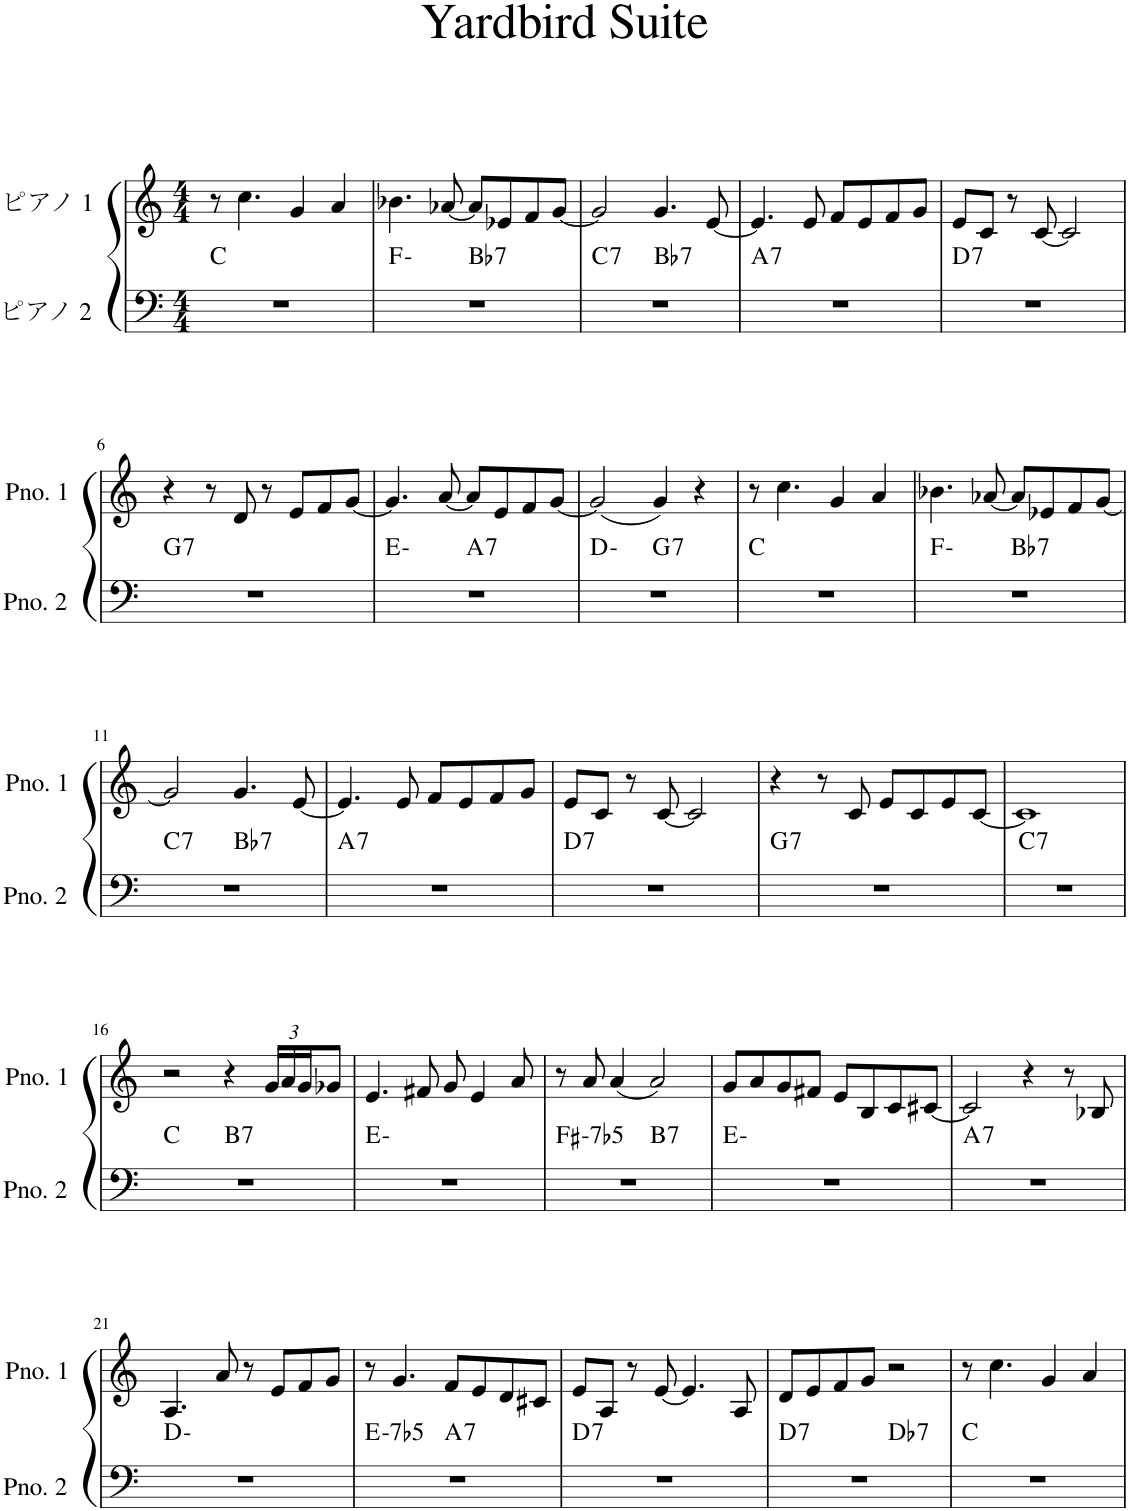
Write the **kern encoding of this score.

**kern	**harte	**kern
*part2	*part2	*part1
*staff2	*	*staff1
*I"ピアノ 2	*	*I"ピアノ 1
*clefF4	*	*clefG2
*k[]	*	*k[]
*M4/4	*	*M4/4
=1	=1	=1
1r	C:maj	8r
.	.	4.cc\
.	.	4g/
.	.	4a/
=2	=2	=2
*^	*	*
1r	2ryy	F:min	4.b-X\
.	.	.	[8a-X/
!	!	!LO:H:kt=7	!
.	2ryy	Bb:7	8a-/L]
.	.	.	8e-X/
.	.	.	8f/
.	.	.	[8g/J
=3	=3	=3	=3
!	!	!LO:H:kt=7	!
1r	2ryy	C:7	2g/]
!	!	!LO:H:kt=7	!
.	2ryy	Bb:7	4.g/
.	.	.	[8e/
=4	=4	=4	=4
!	!	!LO:H:kt=7	!
*v	*v	*	*
1r	A:7	4.e/]
.	.	8e/
.	.	8f/L
.	.	8e/
.	.	8f/
.	.	8g/J
=5	=5	=5
!	!LO:H:kt=7	!
1r	D:7	8e/L
.	.	8c/J
.	.	8r
.	.	[8c/
.	.	2c/]
!!LO:LB:g=z
=6	=6	=6
!	!LO:H:kt=7	!
1r	G:7	4r
.	.	8r
.	.	8d/
.	.	8r
.	.	8e/L
.	.	8f/
.	.	[8g/J
=7	=7	=7
*^	*	*
1r	2ryy	E:min	4.g/]
.	.	.	[8a/
!	!	!LO:H:kt=7	!
.	2ryy	A:7	8a/L]
.	.	.	8e/
.	.	.	8f/
.	.	.	[8g/J
=8	=8	=8	=8
1r	2ryy	D:min	(2g/]
!	!	!LO:H:kt=7	!
.	2ryy	G:7	4g/)
.	.	.	4r
*v	*v	*	*
=9	=9	=9
1r	C:maj	8r
.	.	4.cc\
.	.	4g/
.	.	4a/
=10	=10	=10
*^	*	*
1r	2ryy	F:min	4.b-X\
.	.	.	[8a-X/
!	!	!LO:H:kt=7	!
.	2ryy	Bb:7	8a-/L]
.	.	.	8e-X/
.	.	.	8f/
.	.	.	[8g/J
!!LO:LB:g=z
=11	=11	=11	=11
!	!	!LO:H:kt=7	!
1r	2ryy	C:7	2g/]
!	!	!LO:H:kt=7	!
.	2ryy	Bb:7	4.g/
.	.	.	[8e/
=12	=12	=12	=12
!	!	!LO:H:kt=7	!
*v	*v	*	*
1r	A:7	4.e/]
.	.	8e/
.	.	8f/L
.	.	8e/
.	.	8f/
.	.	8g/J
=13	=13	=13
!	!LO:H:kt=7	!
1r	D:7	8e/L
.	.	8c/J
.	.	8r
.	.	[8c/
.	.	2c/]
=14	=14	=14
!	!LO:H:kt=7	!
1r	G:7	4r
.	.	8r
.	.	8c/
.	.	8e/L
.	.	8c/
.	.	8e/
.	.	[8c/J
=15	=15	=15
!	!LO:H:kt=7	!
1r	C:7	1c]
!!LO:LB:g=z
=16	=16	=16
*^	*	*
1r	2ryy	C:maj	2r
!	!	!LO:H:kt=7	!
.	2ryy	B:7	4r
*	*	*	*Xbrackettup
.	.	.	24g/LL
.	.	.	24a/
.	.	.	24g/J
.	.	.	8g-X/J
*v	*v	*	*
=17	=17	=17
1r	E:min	4.e/
.	.	8f#X/
.	.	8g/
.	.	4e/
.	.	8a/
=18	=18	=18
!	!LO:H:kt=-7b5	!
*^	*	*
1r	2ryy	F#:hdim7	8r
.	.	.	8a/
.	.	.	(4a/
!	!	!LO:H:kt=7	!
.	2ryy	B:7	2a/)
*v	*v	*	*
=19	=19	=19
1r	E:min	8g/L
.	.	8a/
.	.	8g/
.	.	8f#X/J
.	.	8e/L
.	.	8B/
.	.	8c/
.	.	[8c#X/J
=20	=20	=20
!	!LO:H:kt=7	!
1r	A:7	2c#/]
.	.	4r
.	.	8r
.	.	8B-X/
!!LO:LB:g=z
=21	=21	=21
1r	D:min	4.A/
.	.	8a/
.	.	8r
.	.	8e/L
.	.	8f/
.	.	8g/J
=22	=22	=22
!	!LO:H:kt=-7b5	!
*^	*	*
1r	2ryy	E:hdim7	8r
.	.	.	4.g/
!	!	!LO:H:kt=7	!
.	2ryy	A:7	8f/L
.	.	.	8e/
.	.	.	8d/
.	.	.	8c#X/J
=23	=23	=23	=23
!	!	!LO:H:kt=7	!
*v	*v	*	*
1r	D:7	8e/L
.	.	8A/J
.	.	8r
.	.	[8e/
.	.	4.e/]
.	.	8A/
=24	=24	=24
!	!LO:H:kt=7	!
*^	*	*
1r	2ryy	D:7	8d/L
.	.	.	8e/
.	.	.	8f/
.	.	.	8g/J
!	!	!LO:H:kt=7	!
.	2ryy	Db:7	2r
*v	*v	*	*
=25	=25	=25
1r	C:maj	8r
.	.	4.cc\
.	.	4g/
.	.	4a/
=	=	=
*-	*-	*-
